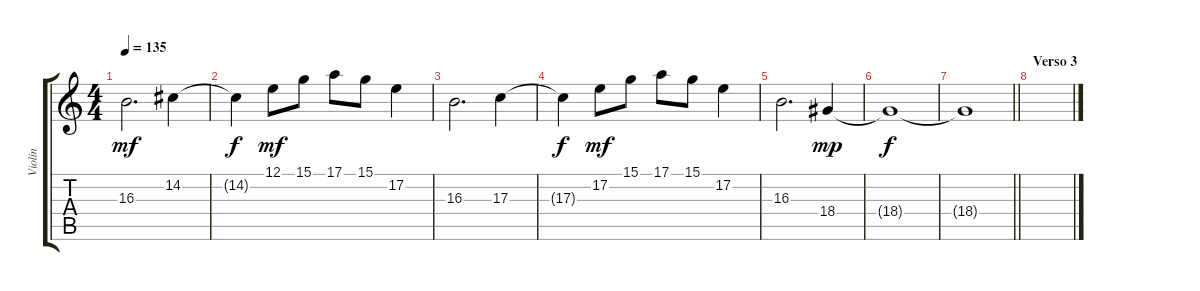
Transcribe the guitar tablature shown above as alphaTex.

\track ("Violín" "Violín") {instrument stringensemble1}
\staff {score tabs}
\tuning (E4 B3 G3 D3 A2 E2) {hide}
\ts (4 4)
\tempo 135
\clef g2
\ks c
16.3.2{d dy mf} 14.2.4 |
14.2{t}.4{dy f} 12.1.8{dy mf} 15.1.8 17.1.8 15.1.8 17.2.4 |
16.3.2{d} 17.3.4 |
17.3{t}.4{dy f} 17.2.8{dy mf} 15.1.8 17.1.8 15.1.8 17.2.4 |
16.3.2{d} 18.4.4{dy mp} |
18.4{t}.1{dy f} |
\barLineRight lightlight
18.4{t}.1 |
\section ("" "Verso 3")
